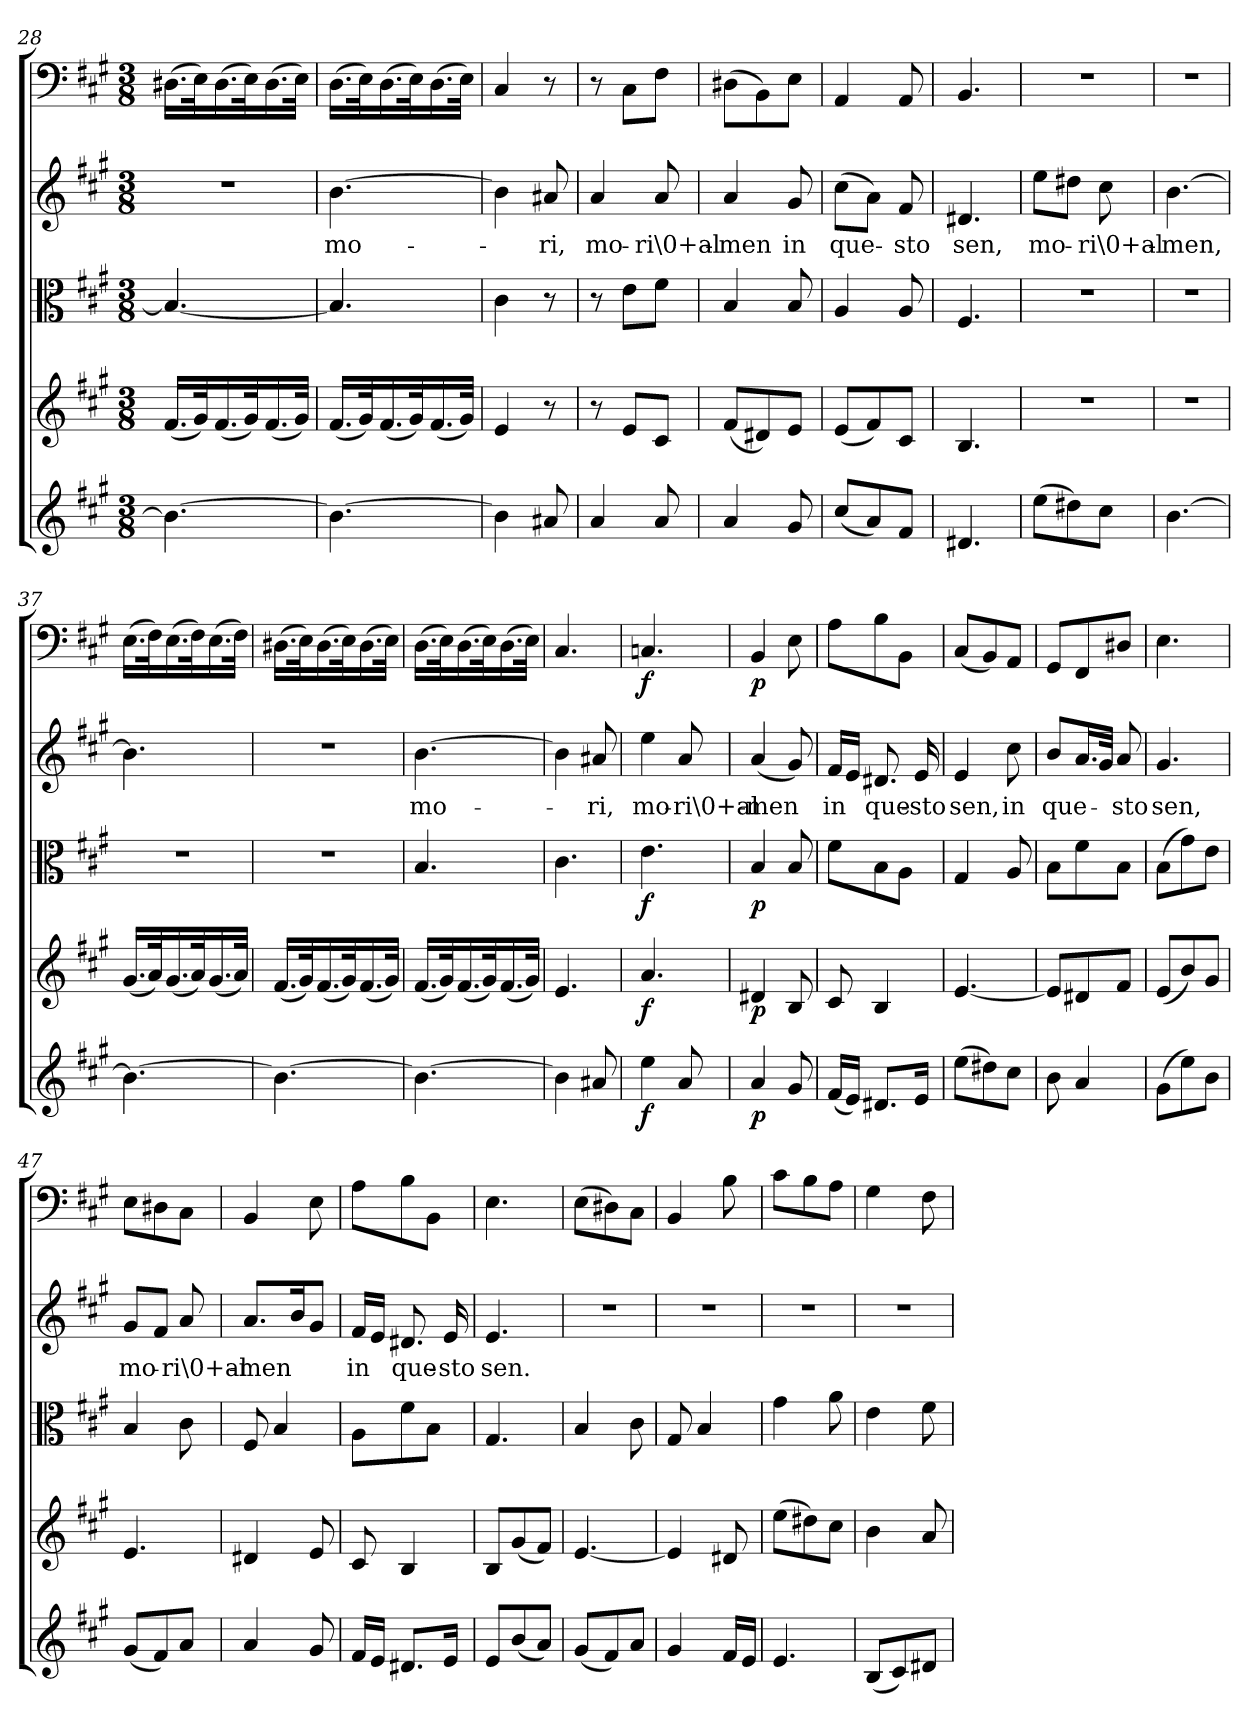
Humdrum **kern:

**kern	**dynam	**kern	**dynam	**kern	**dynam	**kern	**text	**kern	**dynam
*part5	*part5	*part4	*part4	*part3	*part3	*part2	*part2	*part1	*part1
*staff5	*staff5	*staff4	*staff4	*staff3	*staff3	*staff2	*staff2	*staff1	*staff1
*clefG2	*	*clefG2	*	*clefC3	*	*clefG2	*	*clefF4	*
*k[f#c#g#]	*	*k[f#c#g#]	*	*k[f#c#g#]	*	*k[f#c#g#]	*	*k[f#c#g#]	*
*A:	*	*A:	*	*A:	*	*A:	*	*A:	*
*M3/8	*	*M3/8	*	*M3/8	*	*M3/8	*	*M3/8	*
=28	=28	=28	=28	=28	=28	=28	=28	=28	=28
4.b\_	.	(16.f#/LL	.	4.B/_	.	4.r	.	(16.D#X\LL	.
.	.	32g#/K)	.	.	.	.	.	32E\K)	.
.	.	(16.f#/	.	.	.	.	.	(16.D#\	.
.	.	32g#/K)	.	.	.	.	.	32E\K)	.
.	.	(16.f#/	.	.	.	.	.	(16.D#\	.
.	.	32g#/JJk)	.	.	.	.	.	32E\JJk)	.
=29	=29	=29	=29	=29	=29	=29	=29	=29	=29
4.b\_	.	(16.f#/LL	.	4.B/]	.	[4.b\	mo-	(16.D\LL	.
.	.	32g#/K)	.	.	.	.	.	32E\K)	.
.	.	(16.f#/	.	.	.	.	.	(16.D\	.
.	.	32g#/K)	.	.	.	.	.	32E\K)	.
.	.	(16.f#/	.	.	.	.	.	(16.D\	.
.	.	32g#/JJk)	.	.	.	.	.	32E\JJk)	.
=30	=30	=30	=30	=30	=30	=30	=30	=30	=30
4b\]	.	4e/	.	4c#\	.	4b\]	.	4C#/	.
8a#X/	.	8r	.	8r	.	8a#X/	-ri,	8r	.
=31	=31	=31	=31	=31	=31	=31	=31	=31	=31
4a/	.	8r	.	8r	.	4a/	mo-	8r	.
.	.	8e/L	.	8e\L	.	.	.	8C#\L	.
8a/	.	8c#/J	.	8f#\J	.	8a/	-ri\0+al-	8F#\J	.
=32	=32	=32	=32	=32	=32	=32	=32	=32	=32
4a/	.	(8f#/L	.	4B/	.	4a/	-men	(8D#X\L	.
.	.	8d#X/)	.	.	.	.	.	8BB\)	.
8g#/	.	8e/J	.	8B/	.	8g#/	in	8E\J	.
=33	=33	=33	=33	=33	=33	=33	=33	=33	=33
(8cc#/L	.	(8e/L	.	4A/	.	(8cc#\L	que-	4AA/	.
8a/)	.	8f#/)	.	.	.	8a\J)	.	.	.
8f#/J	.	8c#/J	.	8A/	.	8f#/	-sto	8AA/	.
=34	=34	=34	=34	=34	=34	=34	=34	=34	=34
4.d#X/	.	4.B/	.	4.F#/	.	4.d#X/	sen,	4.BB/	.
=35	=35	=35	=35	=35	=35	=35	=35	=35	=35
(8ee\L	.	4.r	.	4.r	.	8ee\L	mo-	4.r	.
8dd#X\)	.	.	.	.	.	8dd#X\J	.	.	.
8cc#\J	.	.	.	.	.	8cc#\	-ri\0+al-	.	.
=36	=36	=36	=36	=36	=36	=36	=36	=36	=36
[4.b\	.	4.r	.	4.r	.	[4.b\	-men,	4.r	.
=37	=37	=37	=37	=37	=37	=37	=37	=37	=37
4.b\_	.	(16.g#/LL	.	4.r	.	4.b\]	.	(16.E\LL	.
.	.	32a/K)	.	.	.	.	.	32F#\K)	.
.	.	(16.g#/	.	.	.	.	.	(16.E\	.
.	.	32a/K)	.	.	.	.	.	32F#\K)	.
.	.	(16.g#/	.	.	.	.	.	(16.E\	.
.	.	32a/JJk)	.	.	.	.	.	32F#\JJk)	.
=38	=38	=38	=38	=38	=38	=38	=38	=38	=38
4.b\_	.	(16.f#/LL	.	4.r	.	4.r	.	(16.D#X\LL	.
.	.	32g#/K)	.	.	.	.	.	32E\K)	.
.	.	(16.f#/	.	.	.	.	.	(16.D#\	.
.	.	32g#/K)	.	.	.	.	.	32E\K)	.
.	.	(16.f#/	.	.	.	.	.	(16.D#\	.
.	.	32g#/JJk)	.	.	.	.	.	32E\JJk)	.
=39	=39	=39	=39	=39	=39	=39	=39	=39	=39
4.b\_	.	(16.f#/LL	.	4.B/	.	[4.b\	mo-	(16.D\LL	.
.	.	32g#/K)	.	.	.	.	.	32E\K)	.
.	.	(16.f#/	.	.	.	.	.	(16.D\	.
.	.	32g#/K)	.	.	.	.	.	32E\K)	.
.	.	(16.f#/	.	.	.	.	.	(16.D\	.
.	.	32g#/JJk)	.	.	.	.	.	32E\JJk)	.
=40	=40	=40	=40	=40	=40	=40	=40	=40	=40
4b\]	.	4.e/	.	4.c#\	.	4b\]	.	4.C#/	.
8a#X/	.	.	.	.	.	8a#X/	-ri,	.	.
=41	=41	=41	=41	=41	=41	=41	=41	=41	=41
4ee\	f	4.a/	f	4.e\	f	4ee\	mo-	4.Cn/	f
8a/	.	.	.	.	.	8a/	-ri\0+al-	.	.
=42	=42	=42	=42	=42	=42	=42	=42	=42	=42
4a/	p	4d#X/	p	4B/	p	(4a/	-men	4BB/	p
8g#/	.	8B/	.	8B/	.	8g#/)	.	8E\	.
=43	=43	=43	=43	=43	=43	=43	=43	=43	=43
(16f#/LL	.	8c#/	.	8f#\L	.	16f#/LL	in	8A\L	.
16e/JJ)	.	.	.	.	.	16e/JJ	.	.	.
8.d#X/L	.	4B/	.	8B\	.	8.d#X/	que-	8B\	.
.	.	.	.	8A\J	.	.	.	8BB\J	.
16e/Jk	.	.	.	.	.	16e/	-sto	.	.
=44	=44	=44	=44	=44	=44	=44	=44	=44	=44
(8ee\L	.	[4.e/	.	4G#/	.	4e/	sen,	(8C#/L	.
8dd#X\)	.	.	.	.	.	.	.	8BB/)	.
8cc#\J	.	.	.	8A/	.	8cc#\	in	8AA/J	.
=45	=45	=45	=45	=45	=45	=45	=45	=45	=45
8b\	.	8e/L]	.	8B\L	.	8b/L	que-	8GG#/L	.
4a/	.	8d#X/	.	8f#\	.	16.a/L	.	8FF#/	.
.	.	.	.	.	.	32g#/JJk	.	.	.
.	.	8f#/J	.	8B\J	.	8a/	-sto	8D#X/J	.
=46	=46	=46	=46	=46	=46	=46	=46	=46	=46
(8g#\L	.	(8e/L	.	(8B\L	.	4.g#/	sen,	4.E\	.
8ee\)	.	8b/)	.	8g#\)	.	.	.	.	.
8b\J	.	8g#/J	.	8e\J	.	.	.	.	.
=47	=47	=47	=47	=47	=47	=47	=47	=47	=47
(8g#/L	.	4.e/	.	4B/	.	8g#/L	mo-	8E\L	.
8f#/)	.	.	.	.	.	8f#/J	.	8D#X\	.
8a/J	.	.	.	8c#\	.	8a/	-ri\0+al-	8C#\J	.
=48	=48	=48	=48	=48	=48	=48	=48	=48	=48
4a/	.	4d#X/	.	8F#/	.	8.a/L	-men	4BB/	.
.	.	.	.	4B/	.	.	.	.	.
.	.	.	.	.	.	16b/K	.	.	.
8g#/	.	8e/	.	.	.	8g#/J	.	8E\	.
=49	=49	=49	=49	=49	=49	=49	=49	=49	=49
16f#/LL	.	8c#/	.	8A\L	.	16f#/LL	in	8A\L	.
16e/JJ	.	.	.	.	.	16e/JJ	.	.	.
8.d#X/L	.	4B/	.	8f#\	.	8.d#X/	que-	8B\	.
.	.	.	.	8B\J	.	.	.	8BB\J	.
16e/Jk	.	.	.	.	.	16e/	-sto	.	.
=50	=50	=50	=50	=50	=50	=50	=50	=50	=50
8e/L	.	8B/L	.	4.G#/	.	4.e/	sen.	4.E\	.
(8b/	.	(8g#/	.	.	.	.	.	.	.
8a/J)	.	8f#/J)	.	.	.	.	.	.	.
=51	=51	=51	=51	=51	=51	=51	=51	=51	=51
(8g#/L	.	[4.e/	.	4B/	.	4.r	.	(8E\L	.
8f#/)	.	.	.	.	.	.	.	8D#X\)	.
8a/J	.	.	.	8c#\	.	.	.	8C#\J	.
=52	=52	=52	=52	=52	=52	=52	=52	=52	=52
4g#/	.	4e/]	.	8G#/	.	4.r	.	4BB/	.
.	.	.	.	4B/	.	.	.	.	.
16f#/LL	.	8d#X/	.	.	.	.	.	8B\	.
16e/JJ	.	.	.	.	.	.	.	.	.
=53	=53	=53	=53	=53	=53	=53	=53	=53	=53
4.e/	.	(8ee\L	.	4g#\	.	4.r	.	8c#\L	.
.	.	8dd#X\)	.	.	.	.	.	8B\	.
.	.	8cc#\J	.	8a\	.	.	.	8A\J	.
=54	=54	=54	=54	=54	=54	=54	=54	=54	=54
(8B/L	.	4b\	.	4e\	.	4.r	.	4G#\	.
8c#/)	.	.	.	.	.	.	.	.	.
8d#X/J	.	8a/	.	8f#\	.	.	.	8F#\	.
=	=	=	=	=	=	=	=	=	=
*-	*-	*-	*-	*-	*-	*-	*-	*-	*-
